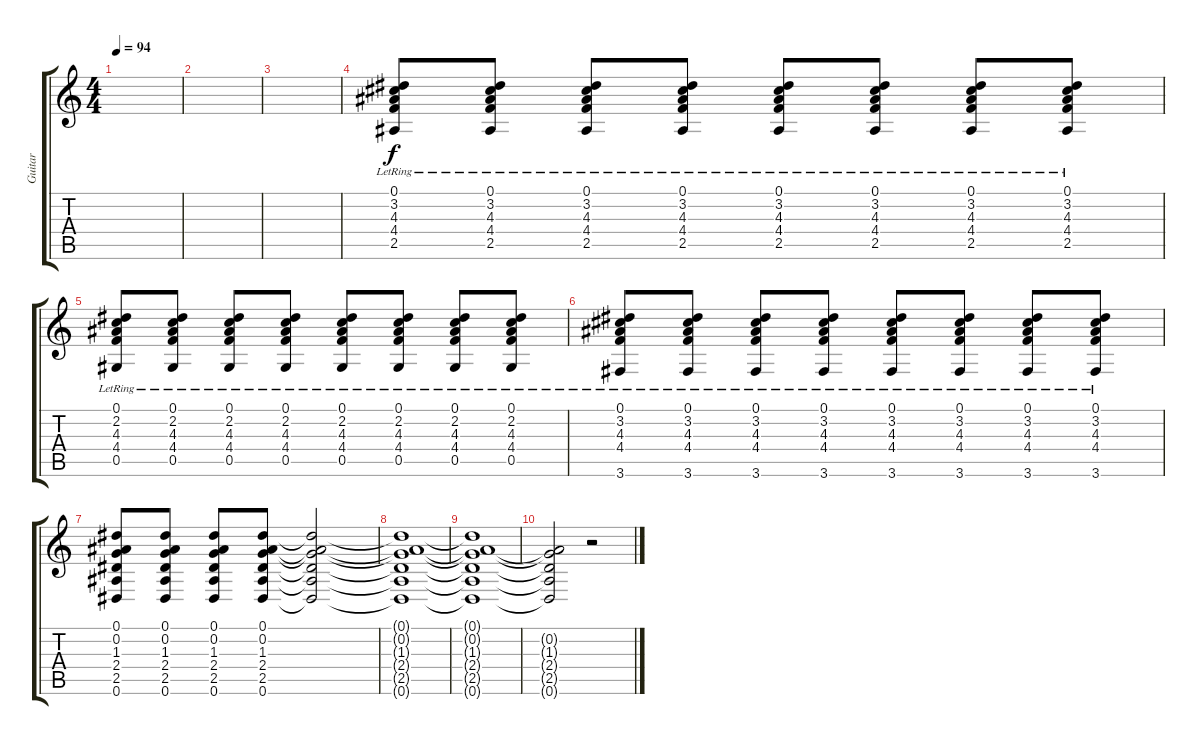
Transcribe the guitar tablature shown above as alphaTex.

\track ("Guitar" "Guitar") {instrument acousticguitarnylon}
\staff {score tabs}
\tuning (Eb4 Bb3 Gb3 Db3 Ab2 Eb2) {hide}
\ts (4 4)
\tempo 94
\clef g2
\ks c
|
|
|
(0.1{lr} 3.2{lr} 4.3{lr} 4.4{lr} 2.5{lr}).8 (0.1{lr} 3.2{lr} 4.3{lr} 4.4{lr} 2.5{lr}).8 (0.1{lr} 3.2{lr} 4.3{lr} 4.4{lr} 2.5{lr}).8 (0.1{lr} 3.2{lr} 4.3{lr} 4.4{lr} 2.5{lr}).8 (0.1{lr} 3.2{lr} 4.3{lr} 4.4{lr} 2.5{lr}).8 (0.1{lr} 3.2{lr} 4.3{lr} 4.4{lr} 2.5{lr}).8 (0.1{lr} 3.2{lr} 4.3{lr} 4.4{lr} 2.5{lr}).8 (0.1{lr} 3.2{lr} 4.3{lr} 4.4{lr} 2.5{lr}).8 |
(0.1{lr} 2.2{lr} 4.3{lr} 4.4{lr} 0.5{lr}).8 (0.1{lr} 2.2{lr} 4.3{lr} 4.4{lr} 0.5{lr}).8 (0.1{lr} 2.2{lr} 4.3{lr} 4.4{lr} 0.5{lr}).8 (0.1{lr} 2.2{lr} 4.3{lr} 4.4{lr} 0.5{lr}).8 (0.1{lr} 2.2{lr} 4.3{lr} 4.4{lr} 0.5{lr}).8 (0.1{lr} 2.2{lr} 4.3{lr} 4.4{lr} 0.5{lr}).8 (0.1{lr} 2.2{lr} 4.3{lr} 4.4{lr} 0.5{lr}).8 (0.1{lr} 2.2{lr} 4.3{lr} 4.4{lr} 0.5{lr}).8 |
(0.1{lr} 3.2{lr} 4.3{lr} 4.4{lr} 3.6{lr}).8 (0.1{lr} 3.2{lr} 4.3{lr} 4.4{lr} 3.6{lr}).8 (0.1{lr} 3.2{lr} 4.3{lr} 4.4{lr} 3.6{lr}).8 (0.1{lr} 3.2{lr} 4.3{lr} 4.4{lr} 3.6{lr}).8 (0.1{lr} 3.2{lr} 4.3{lr} 4.4{lr} 3.6{lr}).8 (0.1{lr} 3.2{lr} 4.3{lr} 4.4{lr} 3.6{lr}).8 (0.1{lr} 3.2{lr} 4.3{lr} 4.4{lr} 3.6{lr}).8 (0.1{lr} 3.2{lr} 4.3{lr} 4.4{lr} 3.6{lr}).8 |
(0.1 0.2 1.3 2.4 2.5 0.6).8 (0.1 0.2 1.3 2.4 2.5 0.6).8 (0.1 0.2 1.3 2.4 2.5 0.6).8 (0.1 0.2 1.3 2.4 2.5 0.6).8 (0.1{t} 0.2{t} 1.3{t} 2.4{t} 2.5{t} 0.6{t}).2 |
(0.1{t} 0.2{t} 1.3{t} 2.4{t} 2.5{t} 0.6{t}).1 |
(0.1{t} 0.2{t} 1.3{t} 2.4{t} 2.5{t} 0.6{t}).1 |
(0.2{t} 1.3{t} 2.4{t} 2.5{t} 0.6{t}).2 r.2
